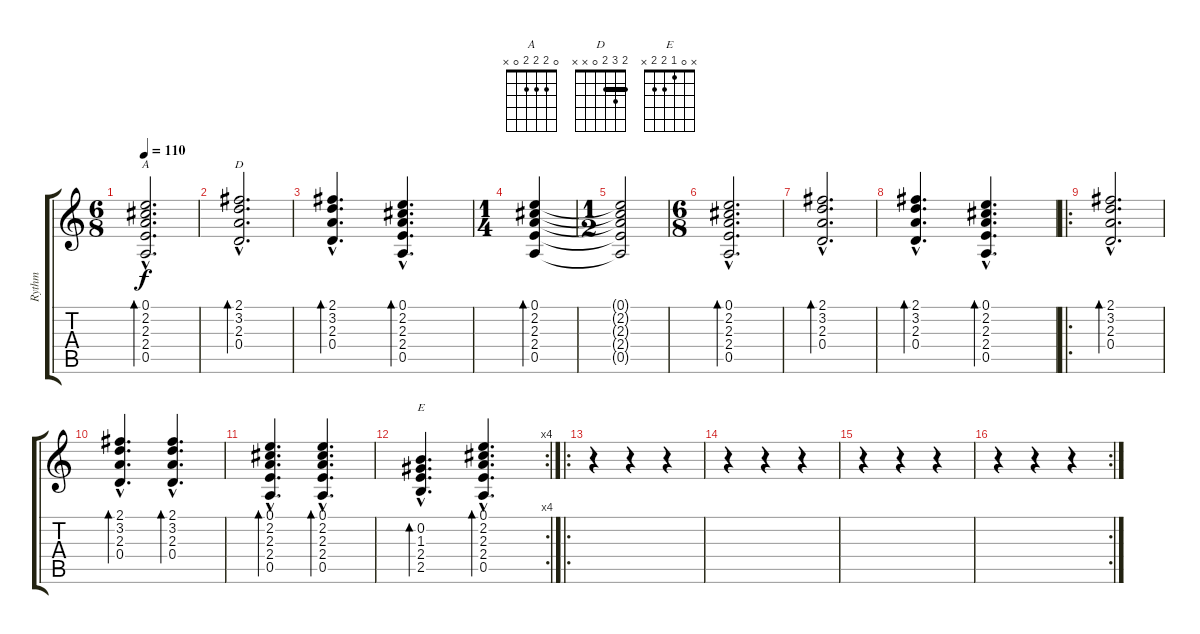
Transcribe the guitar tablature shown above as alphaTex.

\track ("Rythm" "Rythm") {instrument acousticguitarnylon}
\staff {score tabs}
\tuning (E4 B3 G3 D3 A2 E2) {hide}
\chord ("A" 0 2 2 2 0 x)
\chord ("D" 2 3 2 0 x x) {barre 2}
\chord ("E" x 0 1 2 2 x)
\ts (6 8)
\tempo 110
\clef g2
\ks c
(0.1{hac} 2.2{hac} 2.3{hac} 2.4{hac} 0.5{hac}).2{d bd 240 ch "A" dy f} |
(2.1{hac} 3.2{hac} 2.3{hac} 0.4{hac}).2{d bd 240 ch "D"} |
(2.1{hac} 3.2{hac} 2.3{hac} 0.4{hac}).4{d bd 240} (0.1{hac} 2.2{hac} 2.3{hac} 2.4{hac} 0.5{hac}).4{d bd 240} |
\ts (1 4)
(0.1 2.2 2.3 2.4 0.5).4{bd 240} |
\ts (1 2)
(0.1{t} 2.2{t} 2.3{t} 2.4{t} 0.5{t}).2 |
\ts (6 8)
(0.1{hac} 2.2{hac} 2.3{hac} 2.4{hac} 0.5{hac}).2{d bd 240} |
(2.1{hac} 3.2{hac} 2.3{hac} 0.4{hac}).2{d bd 240} |
(2.1{hac} 3.2{hac} 2.3{hac} 0.4{hac}).4{d bd 240} (0.1{hac} 2.2{hac} 2.3{hac} 2.4{hac} 0.5{hac}).4{d bd 240} |
\ro
(2.1{hac} 3.2{hac} 2.3{hac} 0.4{hac}).2{d bd 240} |
(2.1{hac} 3.2{hac} 2.3{hac} 0.4{hac}).4{d bd 120} (2.1{hac} 3.2{hac} 2.3{hac} 0.4{hac}).4{d bd 120} |
(0.1{hac} 2.2{hac} 2.3{hac} 2.4{hac} 0.5{hac}).4{d bd 120} (0.1{hac} 2.2{hac} 2.3{hac} 2.4{hac} 0.5{hac}).4{d bd 120} |
\rc 4
(0.2{hac} 1.3{hac} 2.4{hac} 2.5{hac}).4{d bd 120 ch "E"} (0.1{hac} 2.2{hac} 2.3{hac} 2.4{hac} 0.5{hac}).4{d bd 120} |
\ro
r.4 r.4 r.4 |
r.4 r.4 r.4 |
r.4 r.4 r.4 |
\rc 2
r.4 r.4 r.4
